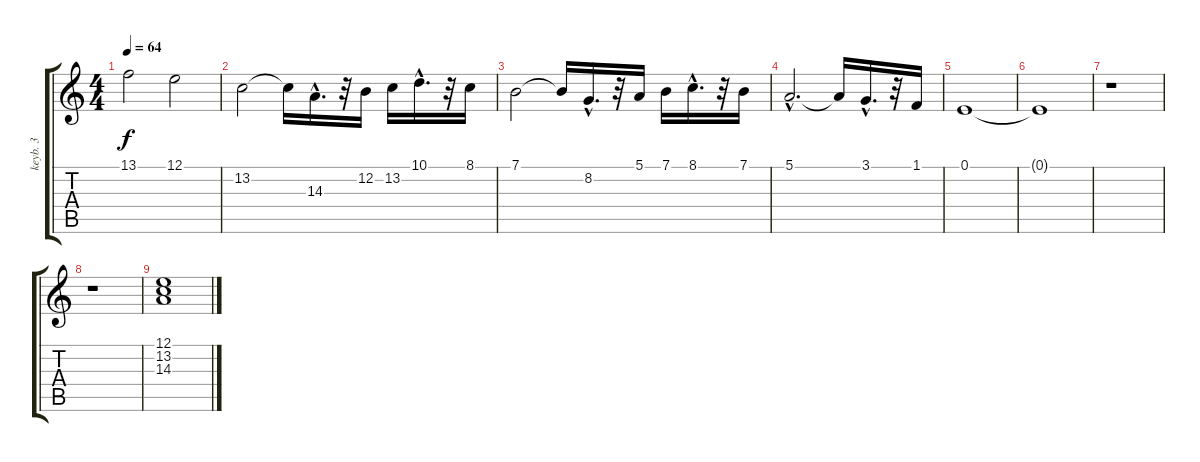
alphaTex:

\track ("keyb. 3" "keyb. 3") {instrument stringensemble1}
\staff {score tabs}
\tuning (E4 B3 G3 D3 A2 E2) {hide}
\ts (4 4)
\tempo 64
\clef g2
\ks c
13.1.2{dy f} 12.1.2 |
13.2.2 13.2{t}.16 14.3{hac}.16{d} r.32 12.2.16 13.2.16 10.1{hac}.16{d} r.32 8.1.16 |
7.1.2 7.1{t}.16 8.2{hac}.16{d} r.32 5.1.16 7.1.16 8.1{hac}.16{d} r.32 7.1.16 |
5.1{hac}.2{d} 5.1{t}.16 3.1{hac}.16{d} r.32 1.1.16 |
0.1.1 |
0.1{t}.1 |
r.1 |
r.1 |
(12.1 13.2 14.3).1
